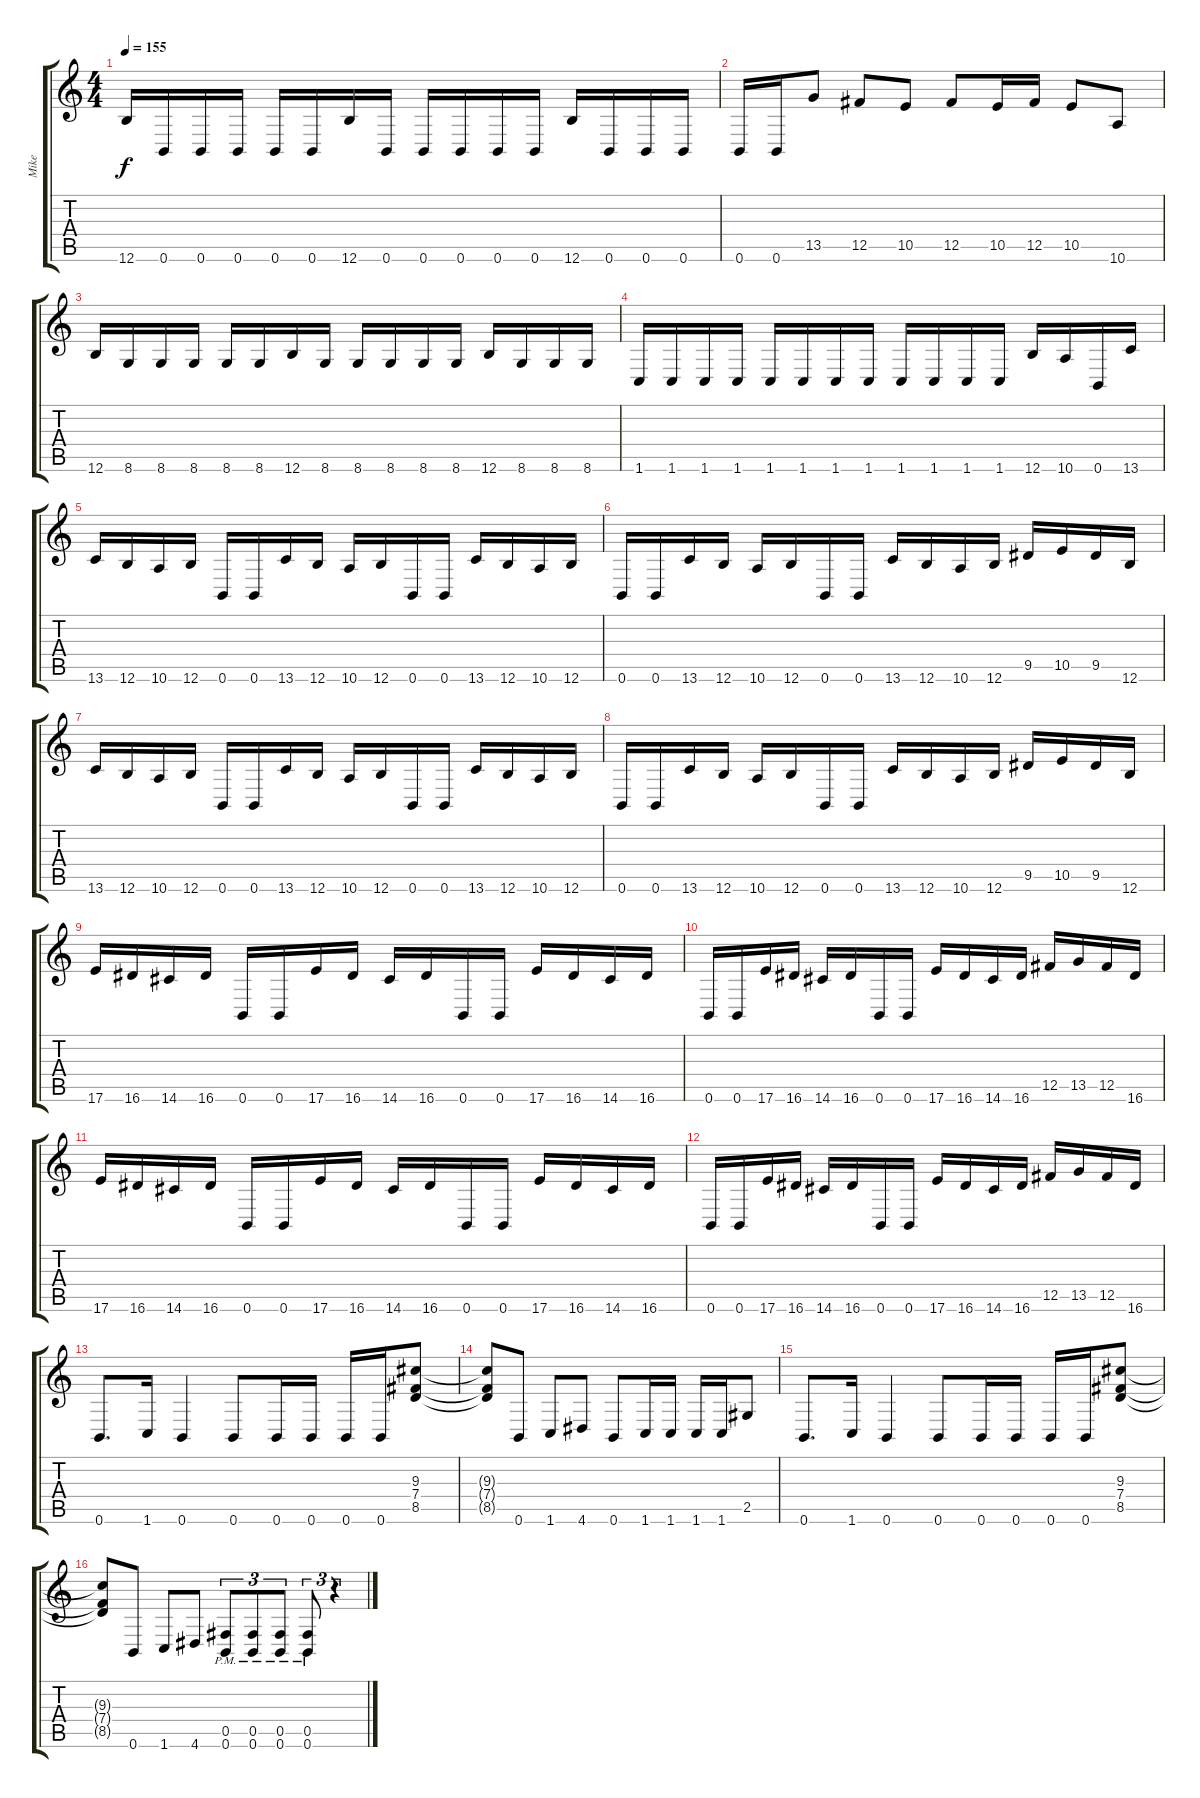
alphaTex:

\track ("Mike" "Mike") {instrument distortionguitar}
\staff {score tabs}
\tuning (Db4 Ab3 E3 B2 Gb2 B1) {hide}
\ts (4 4)
\tempo 155
\clef g2
\ks c
12.6.16{dy f} 0.6.16 0.6.16 0.6.16 0.6.16 0.6.16 12.6.16 0.6.16 0.6.16 0.6.16 0.6.16 0.6.16 12.6.16 0.6.16 0.6.16 0.6.16 |
0.6.16 0.6.16 13.5.8 12.5.8 10.5.8 12.5.8 10.5.16 12.5.16 10.5.8 10.6.8 |
12.6.16 8.6.16 8.6.16 8.6.16 8.6.16 8.6.16 12.6.16 8.6.16 8.6.16 8.6.16 8.6.16 8.6.16 12.6.16 8.6.16 8.6.16 8.6.16 |
1.6.16 1.6.16 1.6.16 1.6.16 1.6.16 1.6.16 1.6.16 1.6.16 1.6.16 1.6.16 1.6.16 1.6.16 12.6.16 10.6.16 0.6.16 13.6.16 |
13.6.16 12.6.16 10.6.16 12.6.16 0.6.16 0.6.16 13.6.16 12.6.16 10.6.16 12.6.16 0.6.16 0.6.16 13.6.16 12.6.16 10.6.16 12.6.16 |
0.6.16 0.6.16 13.6.16 12.6.16 10.6.16 12.6.16 0.6.16 0.6.16 13.6.16 12.6.16 10.6.16 12.6.16 9.5.16 10.5.16 9.5.16 12.6.16 |
13.6.16 12.6.16 10.6.16 12.6.16 0.6.16 0.6.16 13.6.16 12.6.16 10.6.16 12.6.16 0.6.16 0.6.16 13.6.16 12.6.16 10.6.16 12.6.16 |
0.6.16 0.6.16 13.6.16 12.6.16 10.6.16 12.6.16 0.6.16 0.6.16 13.6.16 12.6.16 10.6.16 12.6.16 9.5.16 10.5.16 9.5.16 12.6.16 |
17.6.16 16.6.16 14.6.16 16.6.16 0.6.16 0.6.16 17.6.16 16.6.16 14.6.16 16.6.16 0.6.16 0.6.16 17.6.16 16.6.16 14.6.16 16.6.16 |
0.6.16 0.6.16 17.6.16 16.6.16 14.6.16 16.6.16 0.6.16 0.6.16 17.6.16 16.6.16 14.6.16 16.6.16 12.5.16 13.5.16 12.5.16 16.6.16 |
17.6.16 16.6.16 14.6.16 16.6.16 0.6.16 0.6.16 17.6.16 16.6.16 14.6.16 16.6.16 0.6.16 0.6.16 17.6.16 16.6.16 14.6.16 16.6.16 |
0.6.16 0.6.16 17.6.16 16.6.16 14.6.16 16.6.16 0.6.16 0.6.16 17.6.16 16.6.16 14.6.16 16.6.16 12.5.16 13.5.16 12.5.16 16.6.16 |
0.6.8{d instrument electricguitarclean} 1.6.16 0.6.4 0.6.8 0.6.16 0.6.16 0.6.16 0.6.16 (9.3 7.4 8.5).8 |
(9.3{t} 7.4{t} 8.5{t}).8 0.6.8 1.6.8 4.6.8 0.6.8 1.6.16 1.6.16 1.6.16 1.6.16 2.5.8 |
0.6.8{d} 1.6.16 0.6.4 0.6.8 0.6.16 0.6.16 0.6.16 0.6.16 (9.3 7.4 8.5).8 |
(9.3{t} 7.4{t} 8.5{t}).8 0.6.8 1.6.8 4.6.8 (0.5{pm} 0.6{pm}).8{tu (3 2) instrument distortionguitar} (0.5{pm} 0.6{pm}).8{tu (3 2)} (0.5{pm} 0.6{pm}).8{tu (3 2)} (0.5{pm} 0.6{pm}).8{tu (3 2)} r.4{tu (3 2)}
